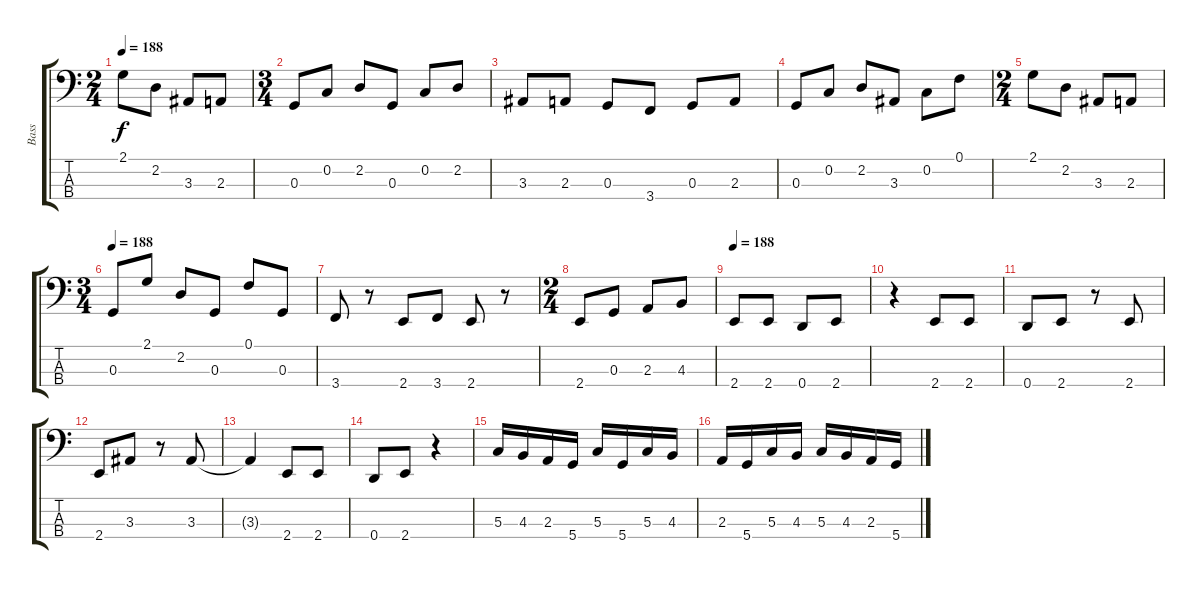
\track ("Bass" "Bass") {instrument electricbassfinger}
\staff {score tabs}
\tuning (F2 C2 G1 D1) {hide}
\ts (2 4)
\tempo 188
\clef f4
\ks c
2.1.8{dy f} 2.2.8 3.3.8 2.3.8 |
\ts (3 4)
0.3.8 0.2.8 2.2.8 0.3.8 0.2.8 2.2.8 |
3.3.8 2.3.8 0.3.8 3.4.8 0.3.8 2.3.8 |
0.3.8 0.2.8 2.2.8 3.3.8 0.2.8 0.1.8 |
\ts (2 4)
2.1.8 2.2.8 3.3.8 2.3.8 |
\ts (3 4)
\tempo 188
0.3.8 2.1.8 2.2.8 0.3.8 0.1.8 0.3.8 |
3.4.8 r.8 2.4.8 3.4.8 2.4.8 r.8 |
\ts (2 4)
2.4.8 0.3.8 2.3.8 4.3.8 |
\tempo 188
2.4.8 2.4.8 0.4.8 2.4.8 |
r.4 2.4.8 2.4.8 |
0.4.8 2.4.8 r.8 2.4.8 |
2.4.8 3.3.8 r.8 3.3.8 |
3.3{t}.4 2.4.8 2.4.8 |
0.4.8 2.4.8 r.4 |
5.3.16 4.3.16 2.3.16 5.4.16 5.3.16 5.4.16 5.3.16 4.3.16 |
2.3.16 5.4.16 5.3.16 4.3.16 5.3.16 4.3.16 2.3.16 5.4.16
